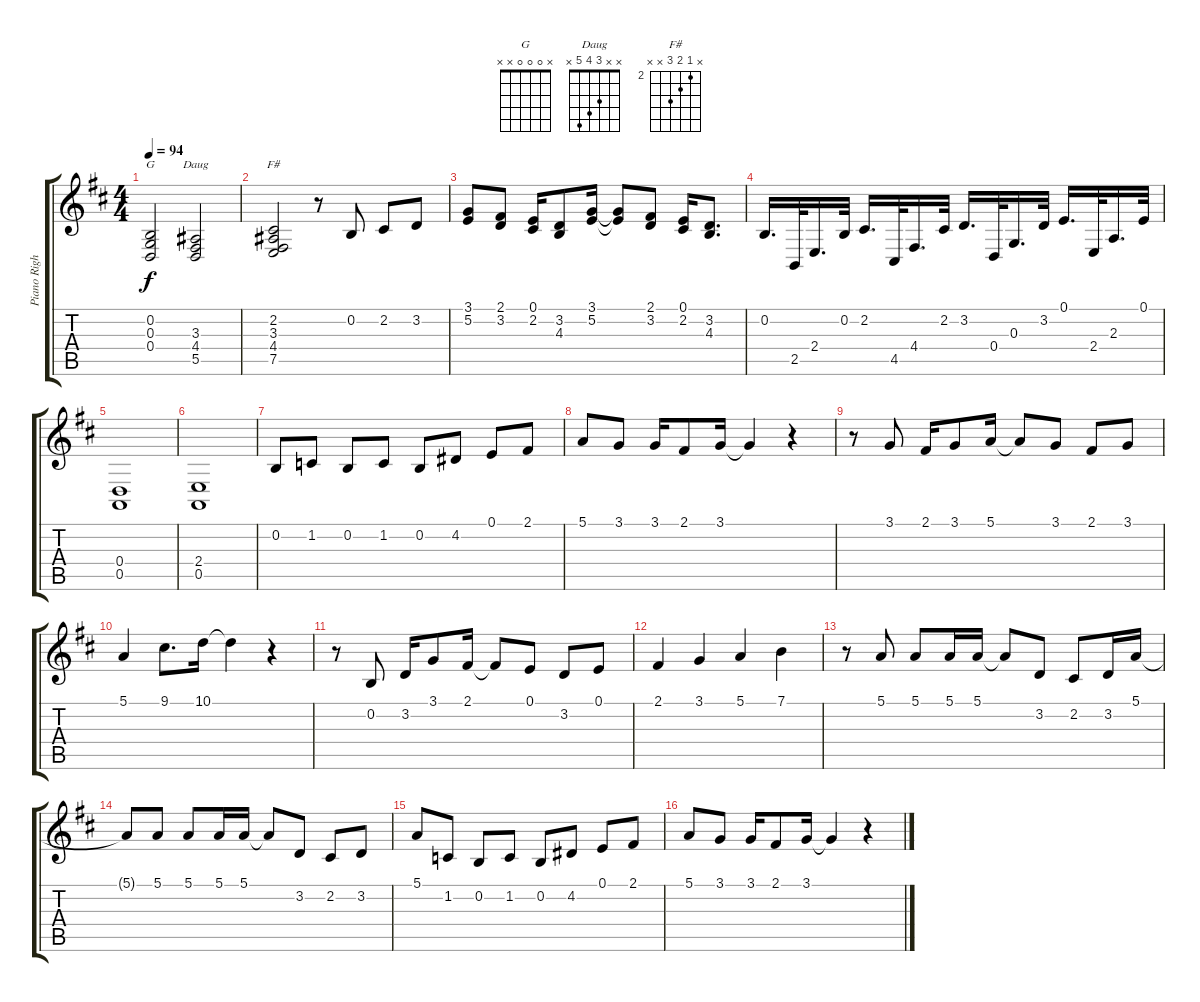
\track ("Piano RightHand" "Piano Righ") {instrument acousticgrandpiano}
\staff {score tabs}
\tuning (E4 B3 G3 D3 A2 E2) {hide}
\chord ("G" x 0 0 0 x x)
\chord ("Daug" x x 3 4 5 x)
\chord ("F#" x 2 3 4 x x) {firstfret 2}
\ts (4 4)
\tempo 94
\clef g2
\ks d
(0.2 0.3 0.4).2{ch "G" dy f} (3.3 4.4 5.5).2{ch "Daug"} |
(2.2 3.3 4.4 7.5).2{ch "F#"} r.8 0.2.8 2.2.8 3.2.8 |
(3.1 5.2).8 (2.1 3.2).8 (0.1 2.2).16 (3.2 4.3).8 (3.1 5.2).16 (3.1{t} 5.2{t}).8 (2.1 3.2).8 (0.1 2.2).16 (3.2 4.3).8{d} |
0.2.16{d} 2.5.32 2.4.16{d} 0.2.32 2.2.16{d} 4.5.32 4.4.16{d} 2.2.32 3.2.16{d} 0.4.32 0.3.16{d} 3.2.32 0.1.16{d} 2.4.32 2.3.16{d} 0.1.32 |
(0.4 0.5).1 |
(2.4 0.5).1 |
0.2.8 1.2.8 0.2.8 1.2.8 0.2.8 4.2.8 0.1.8 2.1.8 |
5.1.8 3.1.8 3.1.16 2.1.8 3.1.16 3.1{t}.4 r.4 |
r.8 3.1.8 2.1.16 3.1.8 5.1.16 5.1{t}.8 3.1.8 2.1.8 3.1.8 |
5.1.4 9.1.8{d} 10.1.16 10.1{t}.4 r.4 |
r.8 0.2.8 3.2.16 3.1.8 2.1.16 2.1{t}.8 0.1.8 3.2.8 0.1.8 |
2.1.4 3.1.4 5.1.4 7.1.4 |
r.8 5.1.8 5.1.8 5.1.16 5.1.16 5.1{t}.8 3.2.8 2.2.8 3.2.16 5.1.16 |
5.1{t}.8 5.1.8 5.1.8 5.1.16 5.1.16 5.1{t}.8 3.2.8 2.2.8 3.2.8 |
5.1.8 1.2.8 0.2.8 1.2.8 0.2.8 4.2.8 0.1.8 2.1.8 |
5.1.8 3.1.8 3.1.16 2.1.8 3.1.16 3.1{t}.4 r.4
